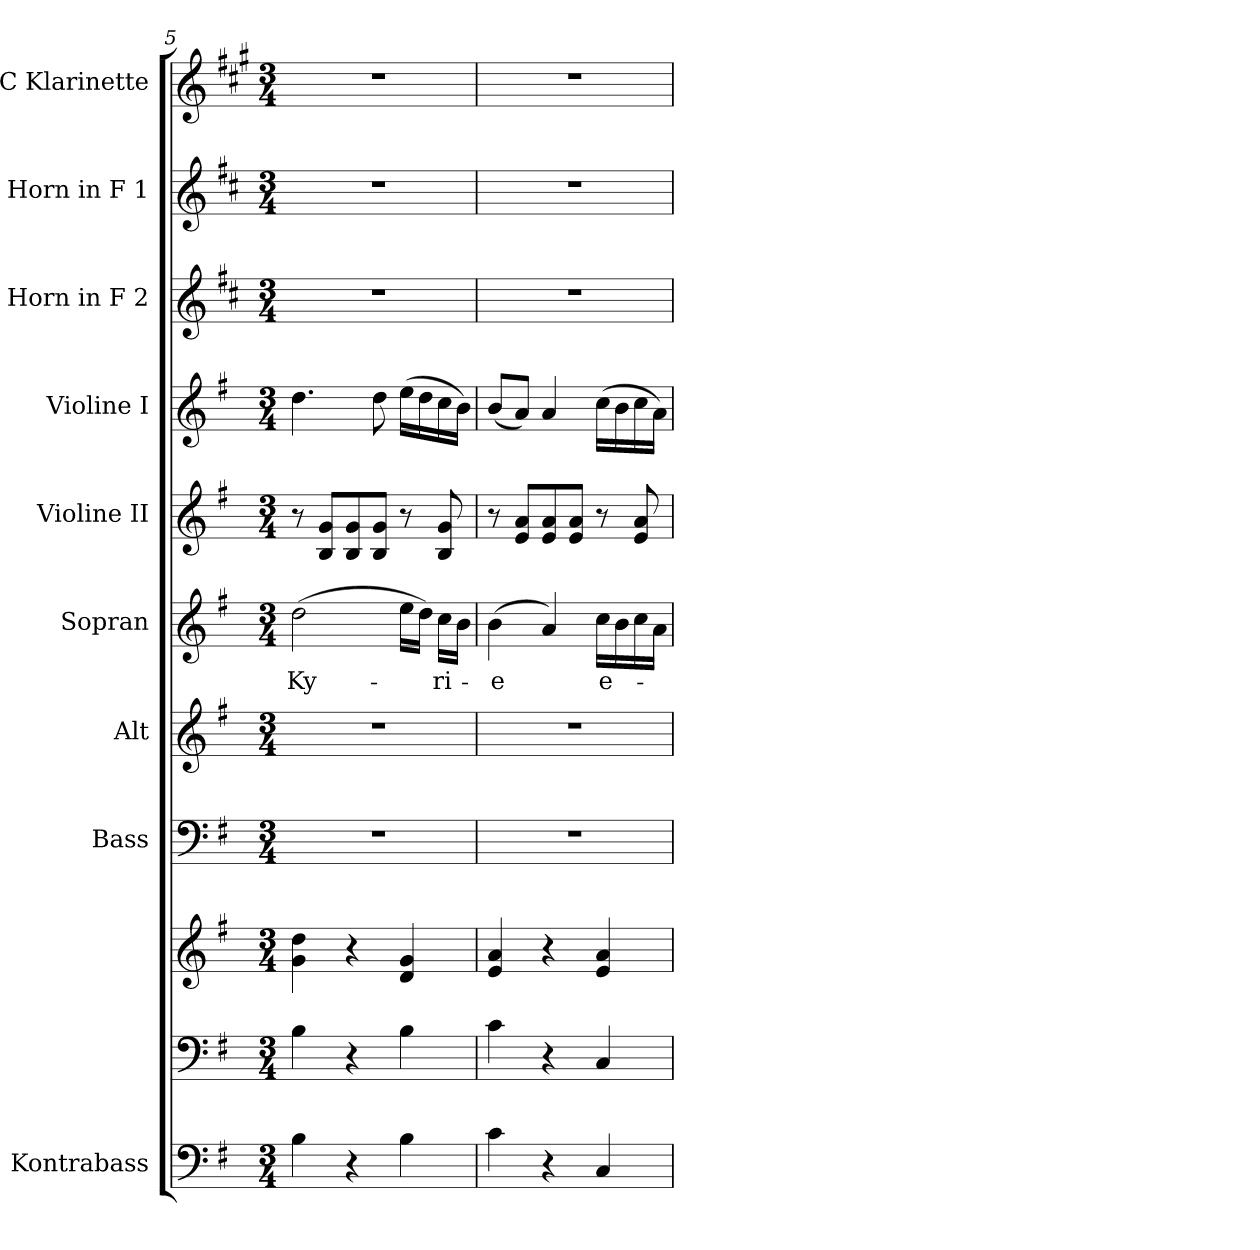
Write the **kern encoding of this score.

**kern	**kern	**kern	**kern	**kern	**kern	**text	**kern	**kern	**kern	**kern	**kern
*part10	*part9	*part9	*part8	*part7	*part6	*part6	*part5	*part4	*part3	*part2	*part1
*staff11	*staff10	*staff9	*staff8	*staff7	*staff6	*staff6	*staff5	*staff4	*staff3	*staff2	*staff1
*I"Kontrabass	*	*	*I"Bass	*I"Alt	*I"Sopran	*	*I"Violine II	*I"Violine I	*I"Horn in F 2	*I"Horn in F 1	*I"C Klarinette
*I'Kb.	*	*	*I'B.	*I'A.	*I'S.	*	*I'Vl. II	*I'Vl. I	*	*	*I'Kl.
*clefF4	*clefF4	*clefG2	*clefF4	*clefG2	*clefG2	*	*clefG2	*clefG2	*clefG2	*clefG2	*clefG2
*ITrd7c12	*	*	*	*	*	*	*	*	*ITrd4c7	*ITrd4c7	*ITrd1c2
*k[f#]	*k[f#]	*k[f#]	*k[f#]	*k[f#]	*k[f#]	*	*k[f#]	*k[f#]	*k[f#]	*k[f#]	*k[f#]
*G:	*G:	*G:	*G:	*G:	*G:	*	*G:	*G:	*G:	*G:	*G:
*M3/4	*M3/4	*M3/4	*M3/4	*M3/4	*M3/4	*	*M3/4	*M3/4	*M3/4	*M3/4	*M3/4
=5	=5	=5	=5	=5	=5	=5	=5	=5	=5	=5	=5
!	!	!	!	!	!	!LO:LY:b	!	!	!	!	!
4BB\	4B\	4g\ 4dd\	2.r	2.r	(>2dd\	Ky-	8r	4.dd\	2.r	2.r	2.r
.	.	.	.	.	.	.	8B/ 8g/L	.	.	.	.
4r	4r	4r	.	.	.	.	8B/ 8g/	.	.	.	.
.	.	.	.	.	.	.	8B/ 8g/J	8dd\	.	.	.
4BB\	4B\	4d/ 4g/	.	.	16ee\LL	.	8r	(>16ee\LL	.	.	.
.	.	.	.	.	16dd\JJ)	.	.	16dd\	.	.	.
!	!	!	!	!	!	!LO:LY:b	!	!	!	!	!
.	.	.	.	.	16cc\LL	-ri-	8B/ 8g/	16cc\	.	.	.
.	.	.	.	.	16b\JJ	.	.	16b\JJ)	.	.	.
=6	=6	=6	=6	=6	=6	=6	=6	=6	=6	=6	=6
!	!	!	!	!	!	!LO:LY:b	!	!	!	!	!
4C\	4c\	4e/ 4a/	2.r	2.r	(>4b\	-e	8r	(<8b/L	2.r	2.r	2.r
.	.	.	.	.	.	.	8e/ 8a/L	8a/J)	.	.	.
4r	4r	4r	.	.	4a/)	.	8e/ 8a/	4a/	.	.	.
.	.	.	.	.	.	.	8e/ 8a/J	.	.	.	.
!	!	!	!	!	!	!LO:LY:b	!	!	!	!	!
4CC/	4C/	4e/ 4a/	.	.	16cc\LL	e-	8r	(>16cc\LL	.	.	.
.	.	.	.	.	16b\	.	.	16b\	.	.	.
.	.	.	.	.	16cc\	.	8e/ 8a/	16cc\	.	.	.
.	.	.	.	.	16a\JJ	.	.	16a\JJ)	.	.	.
=	=	=	=	=	=	=	=	=	=	=	=
*-	*-	*-	*-	*-	*-	*-	*-	*-	*-	*-	*-
